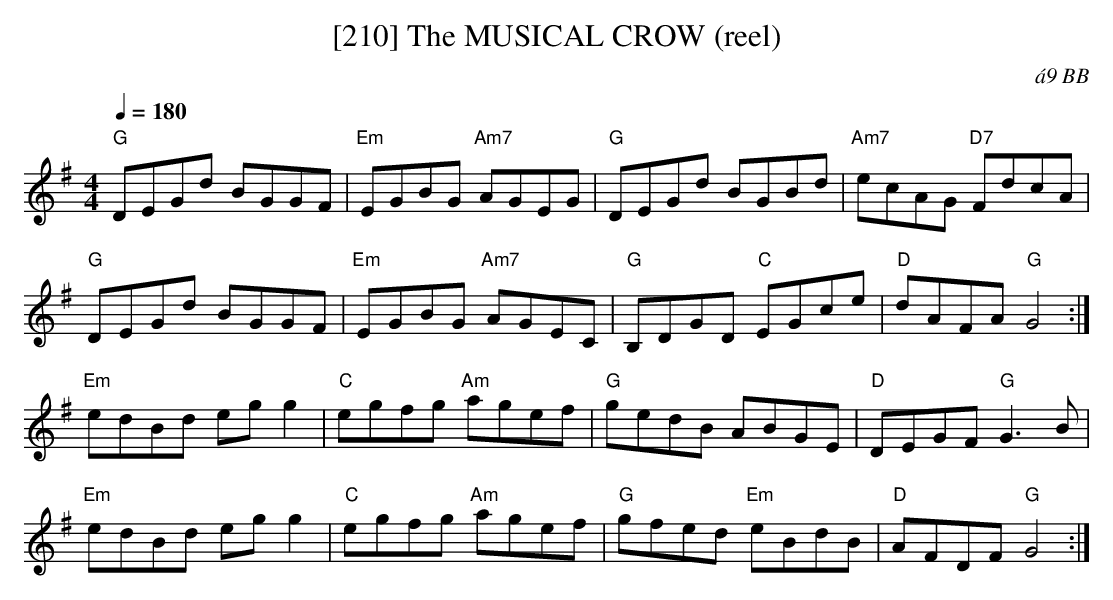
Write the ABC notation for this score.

X:1
T:[210] The MUSICAL CROW (reel)
C:\'a9 BB
Q:1/4=180
M:4/4
L:1/8
K:G
"G"DEGd BGGF|"Em"EGBG "Am7"AGEG|"G"DEGd BGBd|"Am7"ecAG "D7"FdcA|
"G"DEGd BGGF|"Em"EGBG "Am7"AGEC|"G"B,DGD "C"EGce|"D"dAFA "G"G4 :|
"Em"edBd eg g2|"C"egfg "Am"agef|"G"gedB ABGE|"D"DEGF "G"G3 B|
"Em"edBd eg g2|"C"egfg "Am"agef|"G"gfed "Em"eBdB|"D"AFDF "G"G4 :|
